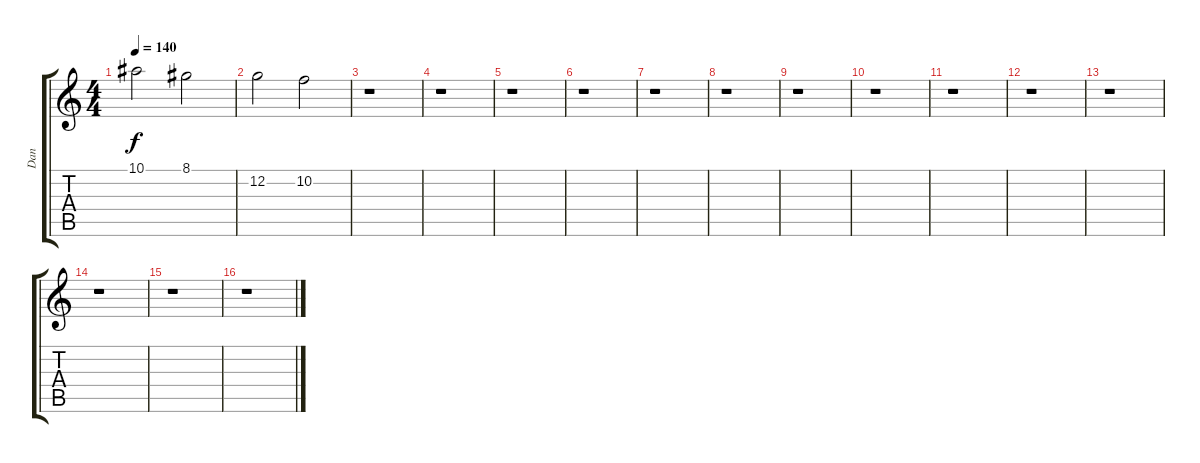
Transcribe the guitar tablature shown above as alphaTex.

\track ("Dan" "Dan") {instrument distortionguitar}
\staff {score tabs}
\tuning (C4 G3 Eb3 Bb2 F2 C2) {hide}
\ts (4 4)
\tempo 140
\clef g2
\ks c
10.1.2{dy f} 8.1.2 |
12.2.2 10.2.2 |
r.1 |
r.1 |
r.1 |
r.1 |
r.1 |
r.1 |
r.1 |
r.1 |
r.1 |
r.1 |
r.1 |
r.1 |
r.1 |
r.1
